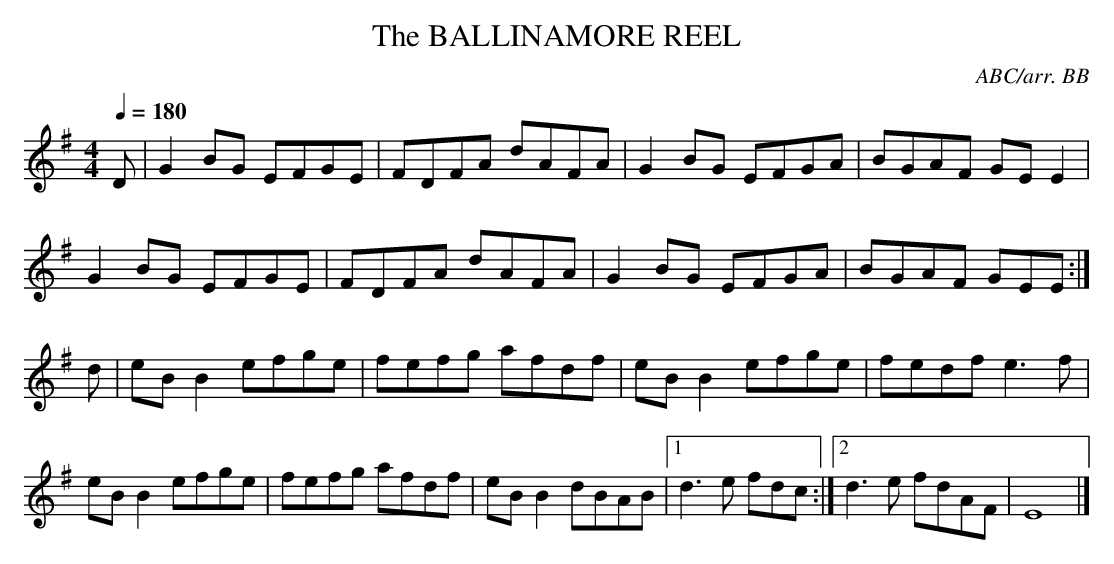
X:1
T:BALLINAMORE REEL, The
C:ABC/arr. BB
Q:1/4=180
L:1/8
M:4/4
K:G
D|G2 BG EFGE|FDFA dAFA|G2 BG EFGA|BGAF GE E2|
G2 BG EFGE|FDFA dAFA|G2 BG EFGA|BGAF GEE :|
d|eBB2 efge|fefg afdf|eBB2 efge|fedf e3 f|
eBB2 efge|fefg afdf|eBB2 dBAB|1 d3e fdc:|\
[2 d3e fdAF|E8|]
